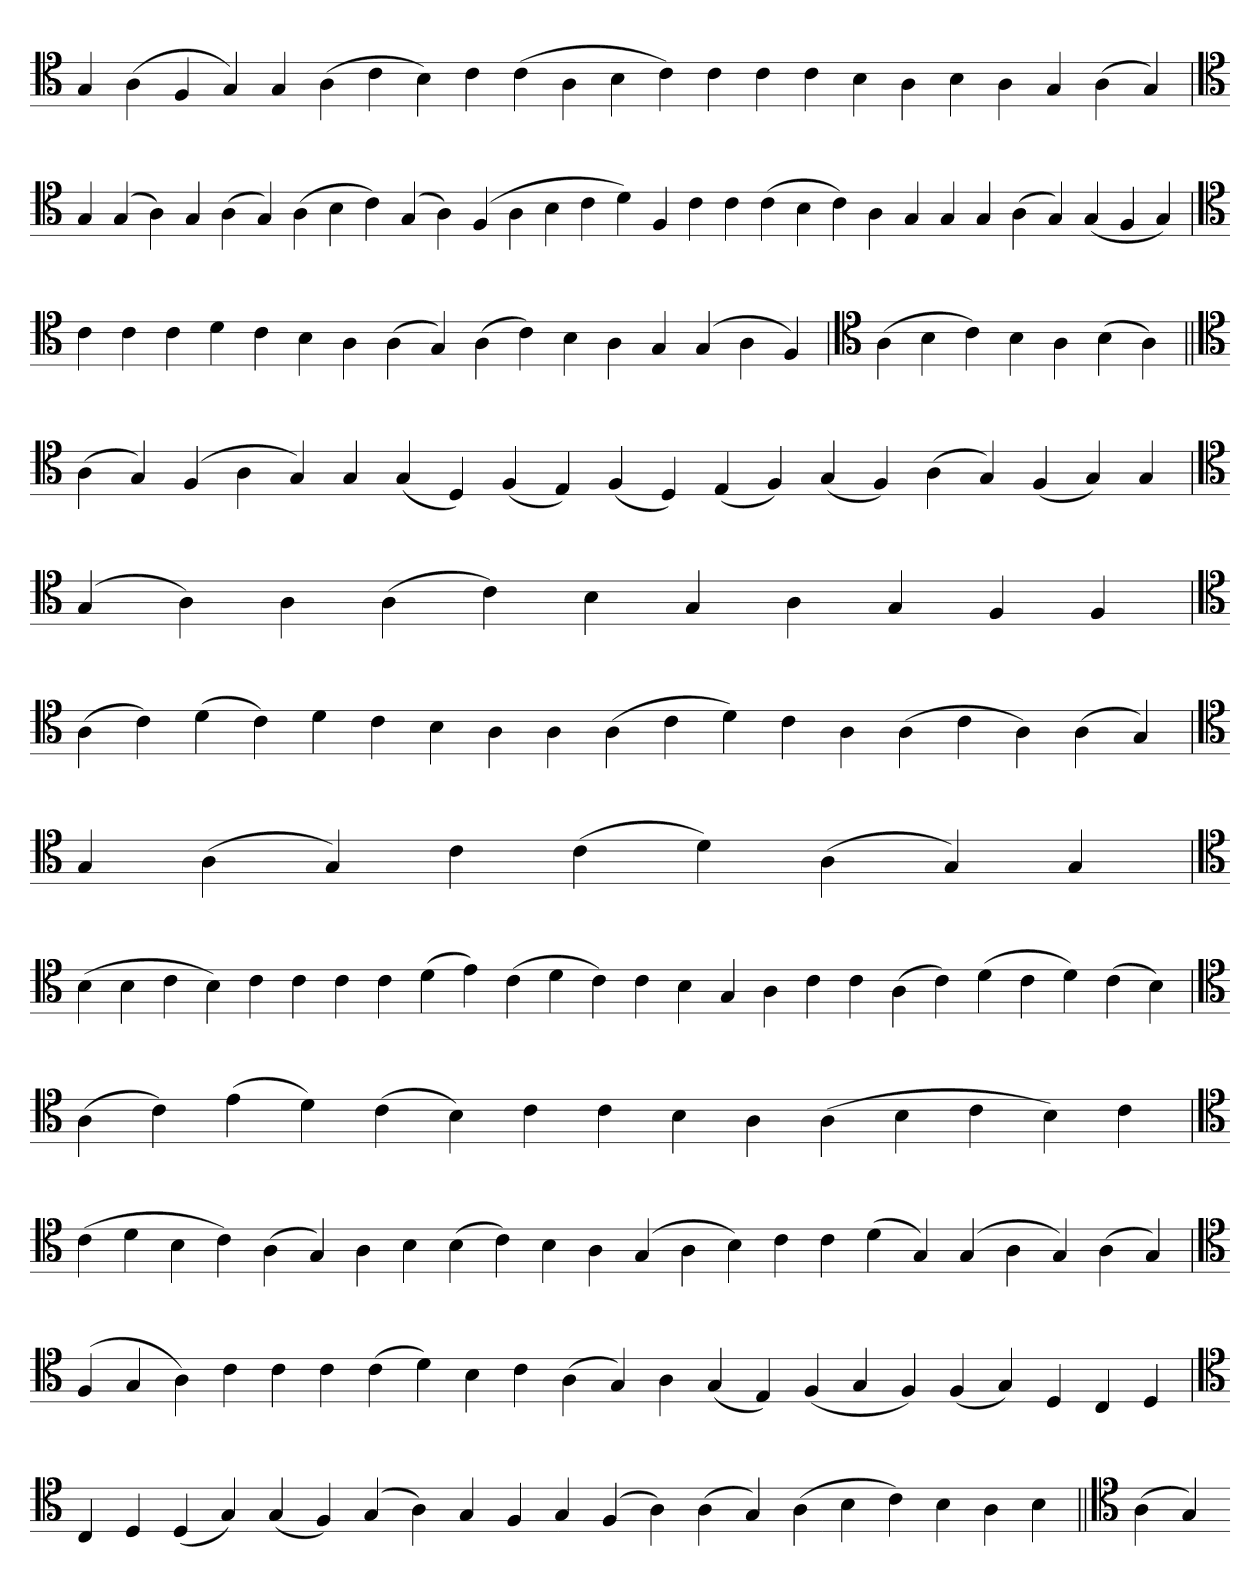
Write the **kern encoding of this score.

**kern
*part1
*staff1
*clefC4
=
4G
(4A
4F
4G)
4G
(4A
4c
4B)
4c
(4c
4A
4B
4c)
4c
4c
4c
4B
4A
4B
4A
4G
(4A
4G)
='
*clefC4
4G
(4G
4A)
4G
(4A
4G)
(4A
4B
4c)
(4G
4A)
(4F
4A
4B
4c
4d)
4F
4c
4c
(4c
4B
4c)
4A
4G
4G
4G
(4A
4G)
(4G
4F
4G)
=`
*clefC4
4c
4c
4c
4d
4c
4B
4A
(4A
4G)
(4A
4c)
4B
4A
4G
(4G
4A
4F)
=`
*clefC4
(4A
4B
4c)
4B
4A
(4B
4A)
=||
*clefC4
(4A
4G)
(4F
4A
4G)
4G
(4G
4D)
(4F
4E)
(4F
4D)
(4E
4F)
(4G
4F)
(4A
4G)
(4F
4G)
4G
='
*clefC4
(4G
4A)
4A
(4A
4c)
4B
4G
4A
4G
4F
4F
=`
*clefC4
(4A
4c)
(4d
4c)
4d
4c
4B
4A
4A
(4A
4c
4d)
4c
4A
(4A
4c
4A)
(4A
4G)
='
*clefC4
4G
(4A
4G)
4c
(4c
4d)
(4A
4G)
4G
=`
*clefC4
(4B
4B
4c
4B)
4c
4c
4c
4c
(4d
4e)
(4c
4d
4c)
4c
4B
4G
4A
4c
4c
(4A
4c)
(4d
4c
4d)
(4c
4B)
=
*clefC4
(4A
4c)
(4e
4d)
(4c
4B)
4c
4c
4B
4A
(4A
4B
4c
4B)
4c
=`
*clefC4
(4c
4d
4B
4c)
(4A
4G)
4A
4B
(4B
4c)
4B
4A
(4G
4A
4B)
4c
4c
(4d
4G)
(4G
4A
4G)
(4A
4G)
=
*clefC4
(4F
4G
4A)
4c
4c
4c
(4c
4d)
4B
4c
(4A
4G)
4A
(4G
4E)
(4F
4G
4F)
(4F
4G)
4D
4C
4D
='
*clefC4
4C
4D
(4D
4G)
(4G
4F)
(4G
4A)
4G
4F
4G
(4F
4A)
(4A
4G)
(4A
4B
4c)
4B
4A
4B
=||
*clefC4
(4A
4G)
=-
*-
